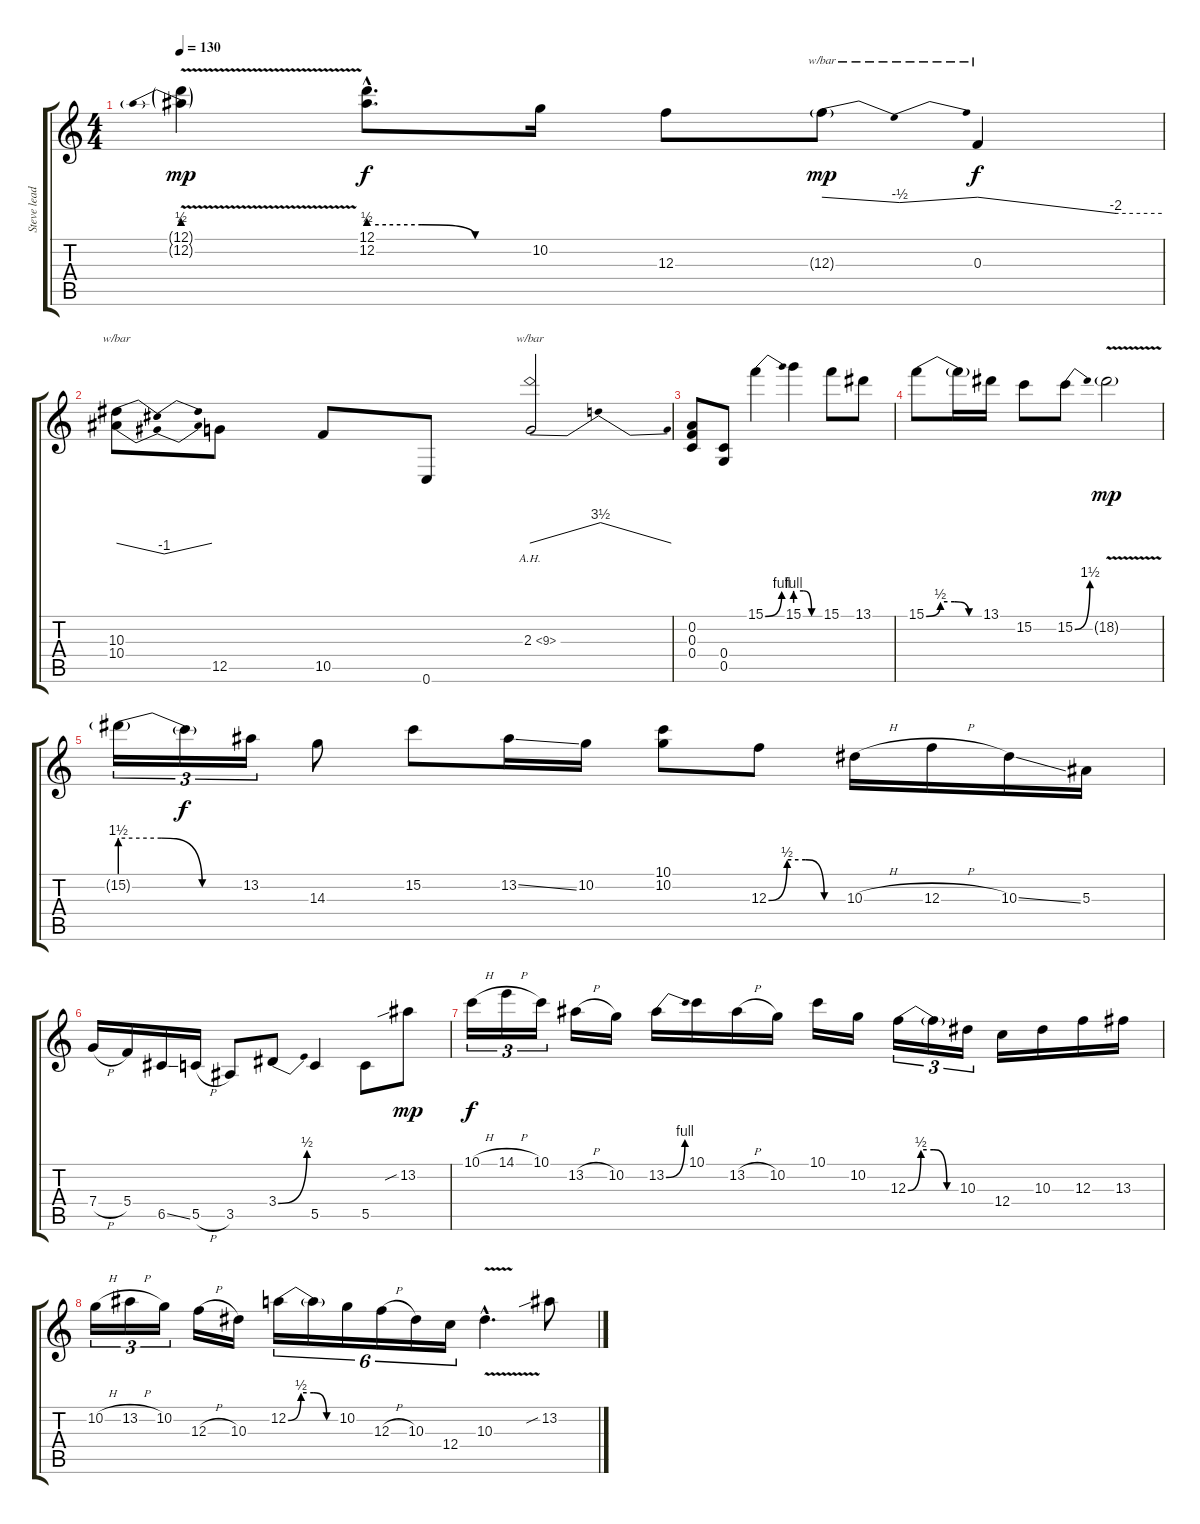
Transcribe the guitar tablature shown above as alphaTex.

\track ("Steve lead" "Steve lead") {instrument distortionguitar}
\staff {score tabs}
\tuning (D4 A3 F3 C3 G2 C2) {hide}
\ts (4 4)
\tempo 130
\clef g2
\ks c
(12.1{v g} 12.2{be (prebend 0 2 60 2) g}).4{dy mp} (12.1{hac} 12.2{be (custom 0 2 20 2 40 0 60 0) hac}).8{d dy f} 10.2.16 12.3.8 12.3{g}.8{tbe (dip default 0 0 30 -2 60 0) dy mp} 0.3.4{tbe (custom default 0 0 45 -8 60 -8) dy f} |
(10.3 10.4).8{tbe (dip default 0 0 30 -4 60 0)} 12.5.8 10.5.8 0.6.8 2.3{ah 7}.2{tbe (dip default 0 0 15 14 30 14 60 0)} |
(0.2 0.3 0.4).8 (0.4 0.5).8 15.1{be (bend 0 0 60 4)}.4 15.1{be (custom 0 4 20 4 40 0 60 0)}.4 15.1.8 13.1.8 |
15.1{be (custom 0 0 15 2 30 2 45 0 60 0)}.8 15.1{t}.16 13.1.16 15.2.8 15.2{be (bend 0 0 60 6)}.8 18.2{v g}.2{dy mp} |
15.2{be (custom 0 6 20 6 40 0 60 0) g}.16{tu (3 2)} 15.2{t}.16{tu (3 2) dy f} 13.2.16{tu (3 2)} 14.3.8 15.2.8 13.2{ss}.16 10.2.16 (10.1 10.2).8 12.3{be (custom 0 0 15 2 30 2 45 0 60 0)}.8 10.3{h}.16 12.3{h}.16 10.3{ss}.16 5.3.16 |
7.4{h}.16 5.4.16 6.5{ss}.16 5.5{h}.16 3.5.8 3.4{be (bend 0 0 60 2)}.8 5.5.4 5.5.8 13.2{sib}.8{dy mp} |
10.1{h}.16{tu (3 2) dy f} 14.1{h}.16{tu (3 2)} 10.1.16{tu (3 2)} 13.2{h}.16 10.2.16 13.2{be (bend 0 0 60 4)}.16 10.1.16 13.2{h}.16 10.2.16 10.1.16 10.2.16 12.3{be (custom 0 0 15 2 30 2 45 0 60 0)}.16{tu (3 2)} 12.3{t}.16{tu (3 2)} 10.3.16{tu (3 2)} 12.4.16 10.3.16 12.3.16 13.3.16 |
10.2{h}.16{tu (3 2)} 13.2{h}.16{tu (3 2)} 10.2.16{tu (3 2)} 12.3{h}.16 10.3.16 12.2{be (custom 0 0 15 2 30 2 45 0 60 0)}.16{tu (6 4)} 12.2{t}.16{tu (6 4)} 10.2.16{tu (6 4)} 12.3{h}.16{tu (6 4)} 10.3.16{tu (6 4)} 12.4.16{tu (6 4)} 10.3{v hac}.4{d} 13.2{sib}.8
